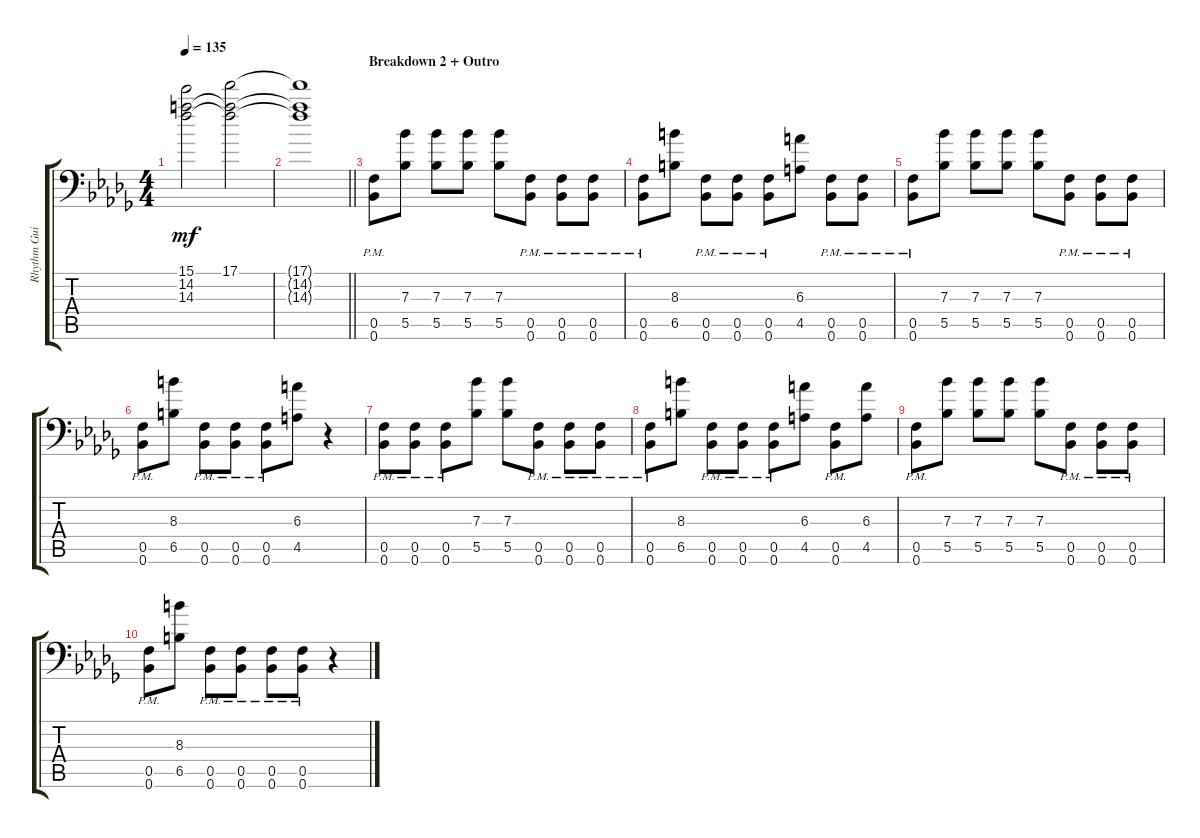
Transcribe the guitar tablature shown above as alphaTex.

\track ("Rhythm Guitar Right" "Rhythm Gui") {instrument distortionguitar}
\staff {score tabs}
\tuning (C4 G3 Eb3 Bb2 F2 Bb1) {hide}
\ts (4 4)
\tempo 135
\clef f4
\ks bbminor
(15.1 14.2 14.3).2{dy mf} (17.1 14.2{t} 14.3{t}).2 |
\barLineRight lightlight
(17.1{t} 14.2{t} 14.3{t}).1 |
\section ("" "Breakdown 2 + Outro")
(0.5{pm} 0.6{pm}).8 (7.3 5.5).8 (7.3 5.5).8 (7.3 5.5).8 (7.3 5.5).8 (0.5{pm} 0.6{pm}).8 (0.5{pm} 0.6{pm}).8 (0.5{pm} 0.6{pm}).8 |
(0.5{pm} 0.6{pm}).8 (8.3 6.5).8 (0.5{pm} 0.6{pm}).8 (0.5{pm} 0.6{pm}).8 (0.5{pm} 0.6{pm}).8 (6.3 4.5).8 (0.5{pm} 0.6{pm}).8 (0.5{pm} 0.6{pm}).8 |
(0.5{pm} 0.6{pm}).8 (7.3 5.5).8 (7.3 5.5).8 (7.3 5.5).8 (7.3 5.5).8 (0.5{pm} 0.6{pm}).8 (0.5{pm} 0.6{pm}).8 (0.5{pm} 0.6{pm}).8 |
(0.5{pm} 0.6{pm}).8 (8.3 6.5).8 (0.5{pm} 0.6{pm}).8 (0.5{pm} 0.6{pm}).8 (0.5{pm} 0.6{pm}).8 (6.3 4.5).8 r.4 |
(0.5{pm} 0.6{pm}).8 (0.5{pm} 0.6{pm}).8 (0.5{pm} 0.6{pm}).8 (7.3 5.5).8 (7.3 5.5).8 (0.5{pm} 0.6{pm}).8 (0.5{pm} 0.6{pm}).8 (0.5{pm} 0.6{pm}).8 |
(0.5{pm} 0.6{pm}).8 (8.3 6.5).8 (0.5{pm} 0.6{pm}).8 (0.5{pm} 0.6{pm}).8 (0.5{pm} 0.6{pm}).8 (6.3 4.5).8 (0.5{pm} 0.6{pm}).8 (6.3 4.5).8 |
(0.5{pm} 0.6{pm}).8 (7.3 5.5).8 (7.3 5.5).8 (7.3 5.5).8 (7.3 5.5).8 (0.5{pm} 0.6{pm}).8 (0.5{pm} 0.6{pm}).8 (0.5{pm} 0.6{pm}).8 |
(0.5{pm} 0.6{pm}).8 (8.3 6.5).8 (0.5{pm} 0.6{pm}).8 (0.5{pm} 0.6{pm}).8 (0.5{pm} 0.6{pm}).8 (0.5{pm} 0.6{pm}).8 r.4
